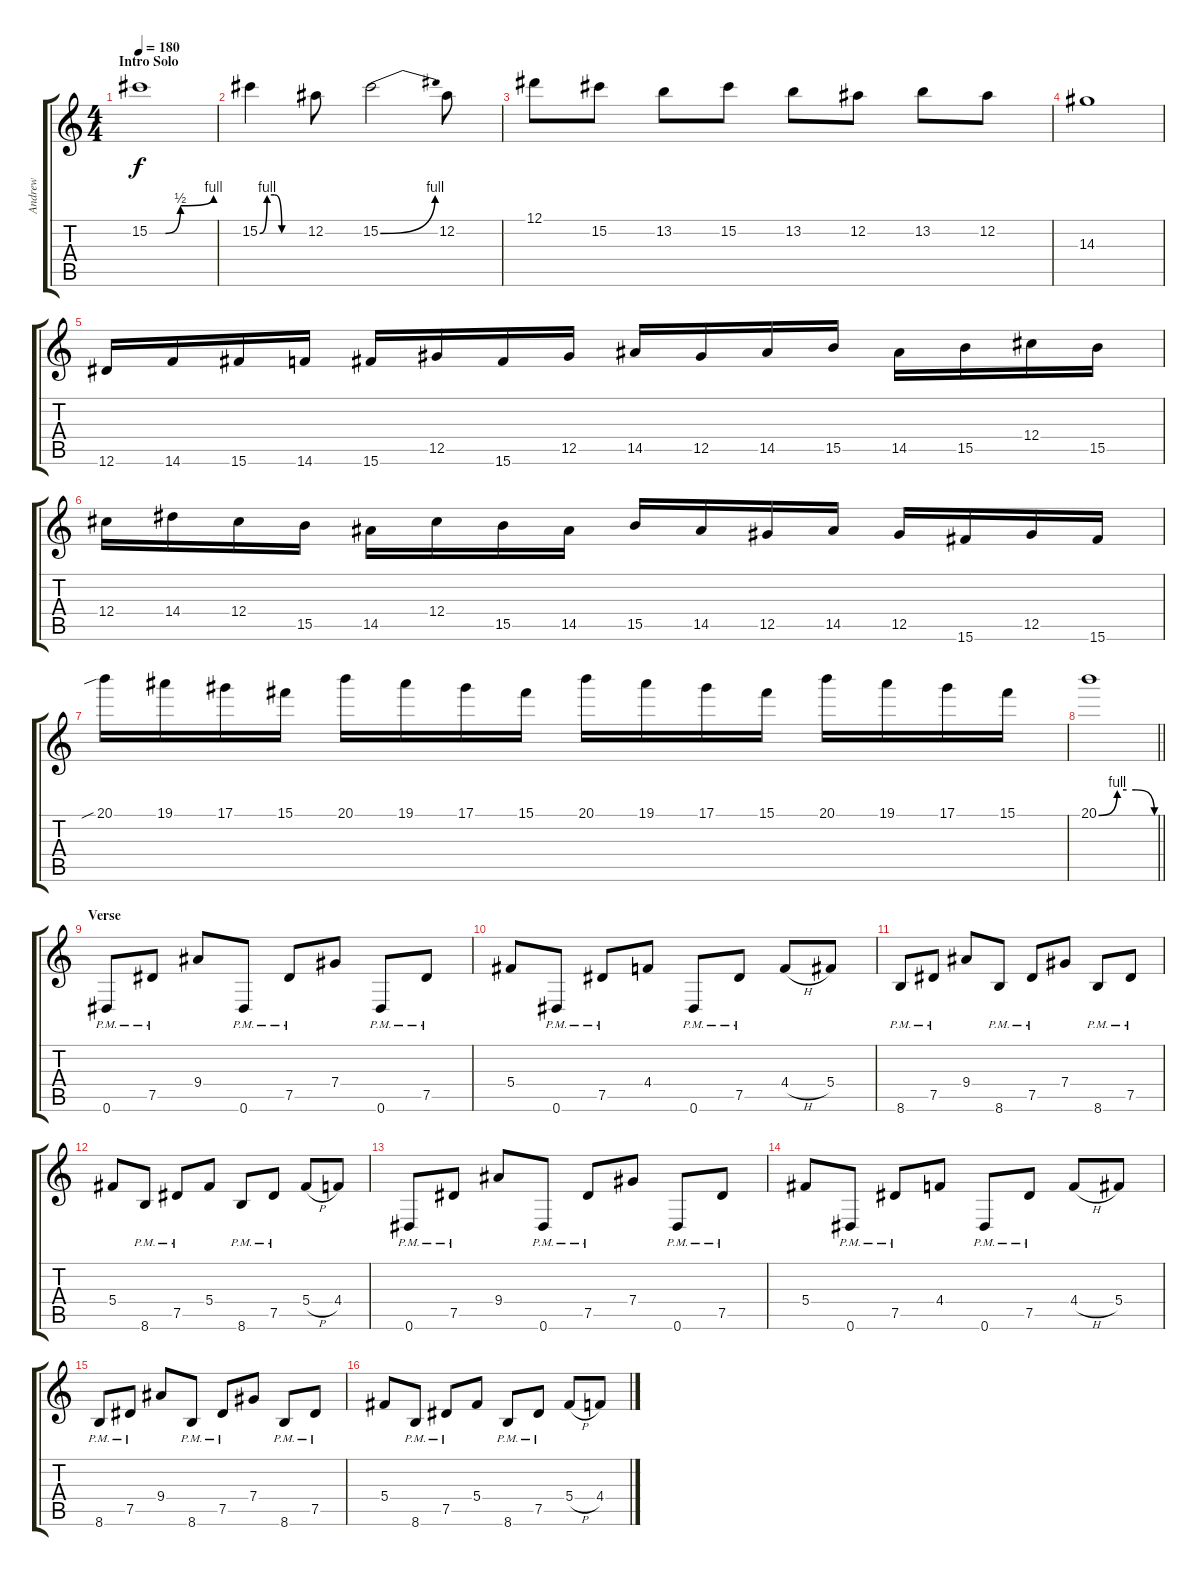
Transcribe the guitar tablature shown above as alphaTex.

\track ("Andrew" "Andrew") {instrument distortionguitar}
\staff {score tabs}
\tuning (Eb4 Bb3 Gb3 Db3 Ab2 Eb2) {hide}
\ts (4 4)
\section ("" "Intro Solo")
\tempo 180
\clef g2
\ks c
15.2{be (custom 0 0 15 0 29 2 60 4)}.1{dy f} |
15.2{be (custom 0 0 10 4 20 4 30 0 60 0)}.4 12.2.8 15.2{be (bend 0 0 60 4)}.2 12.2.8 |
12.1.8 15.2.8 13.2.8 15.2.8 13.2.8 12.2.8 13.2.8 12.2.8 |
14.3.1 |
12.6.16 14.6.16 15.6.16 14.6.16 15.6.16 12.5.16 15.6.16 12.5.16 14.5.16 12.5.16 14.5.16 15.5.16 14.5.16 15.5.16 12.4.16 15.5.16 |
12.4.16 14.4.16 12.4.16 15.5.16 14.5.16 12.4.16 15.5.16 14.5.16 15.5.16 14.5.16 12.5.16 14.5.16 12.5.16 15.6.16 12.5.16 15.6.16 |
20.1{sib}.16 19.1.16 17.1.16 15.1.16 20.1.16 19.1.16 17.1.16 15.1.16 20.1.16 19.1.16 17.1.16 15.1.16 20.1.16 19.1.16 17.1.16 15.1.16 |
\barLineRight lightlight
20.1{be (custom 0 0 20 4 30 4 40 4 60 0)}.1 |
\section ("" "Verse")
0.6{pm}.8 7.5{pm}.8 9.4.8 0.6{pm}.8 7.5{pm}.8 7.4.8 0.6{pm}.8 7.5{pm}.8 |
5.4.8 0.6{pm}.8 7.5{pm}.8 4.4.8 0.6{pm}.8 7.5{pm}.8 4.4{h}.8 5.4.8 |
8.6{pm}.8 7.5{pm}.8 9.4.8 8.6{pm}.8 7.5{pm}.8 7.4.8 8.6{pm}.8 7.5{pm}.8 |
5.4.8 8.6{pm}.8 7.5{pm}.8 5.4.8 8.6{pm}.8 7.5{pm}.8 5.4{h}.8 4.4.8 |
0.6{pm}.8 7.5{pm}.8 9.4.8 0.6{pm}.8 7.5{pm}.8 7.4.8 0.6{pm}.8 7.5{pm}.8 |
5.4.8 0.6{pm}.8 7.5{pm}.8 4.4.8 0.6{pm}.8 7.5{pm}.8 4.4{h}.8 5.4.8 |
8.6{pm}.8 7.5{pm}.8 9.4.8 8.6{pm}.8 7.5{pm}.8 7.4.8 8.6{pm}.8 7.5{pm}.8 |
5.4.8 8.6{pm}.8 7.5{pm}.8 5.4.8 8.6{pm}.8 7.5{pm}.8 5.4{h}.8 4.4.8
